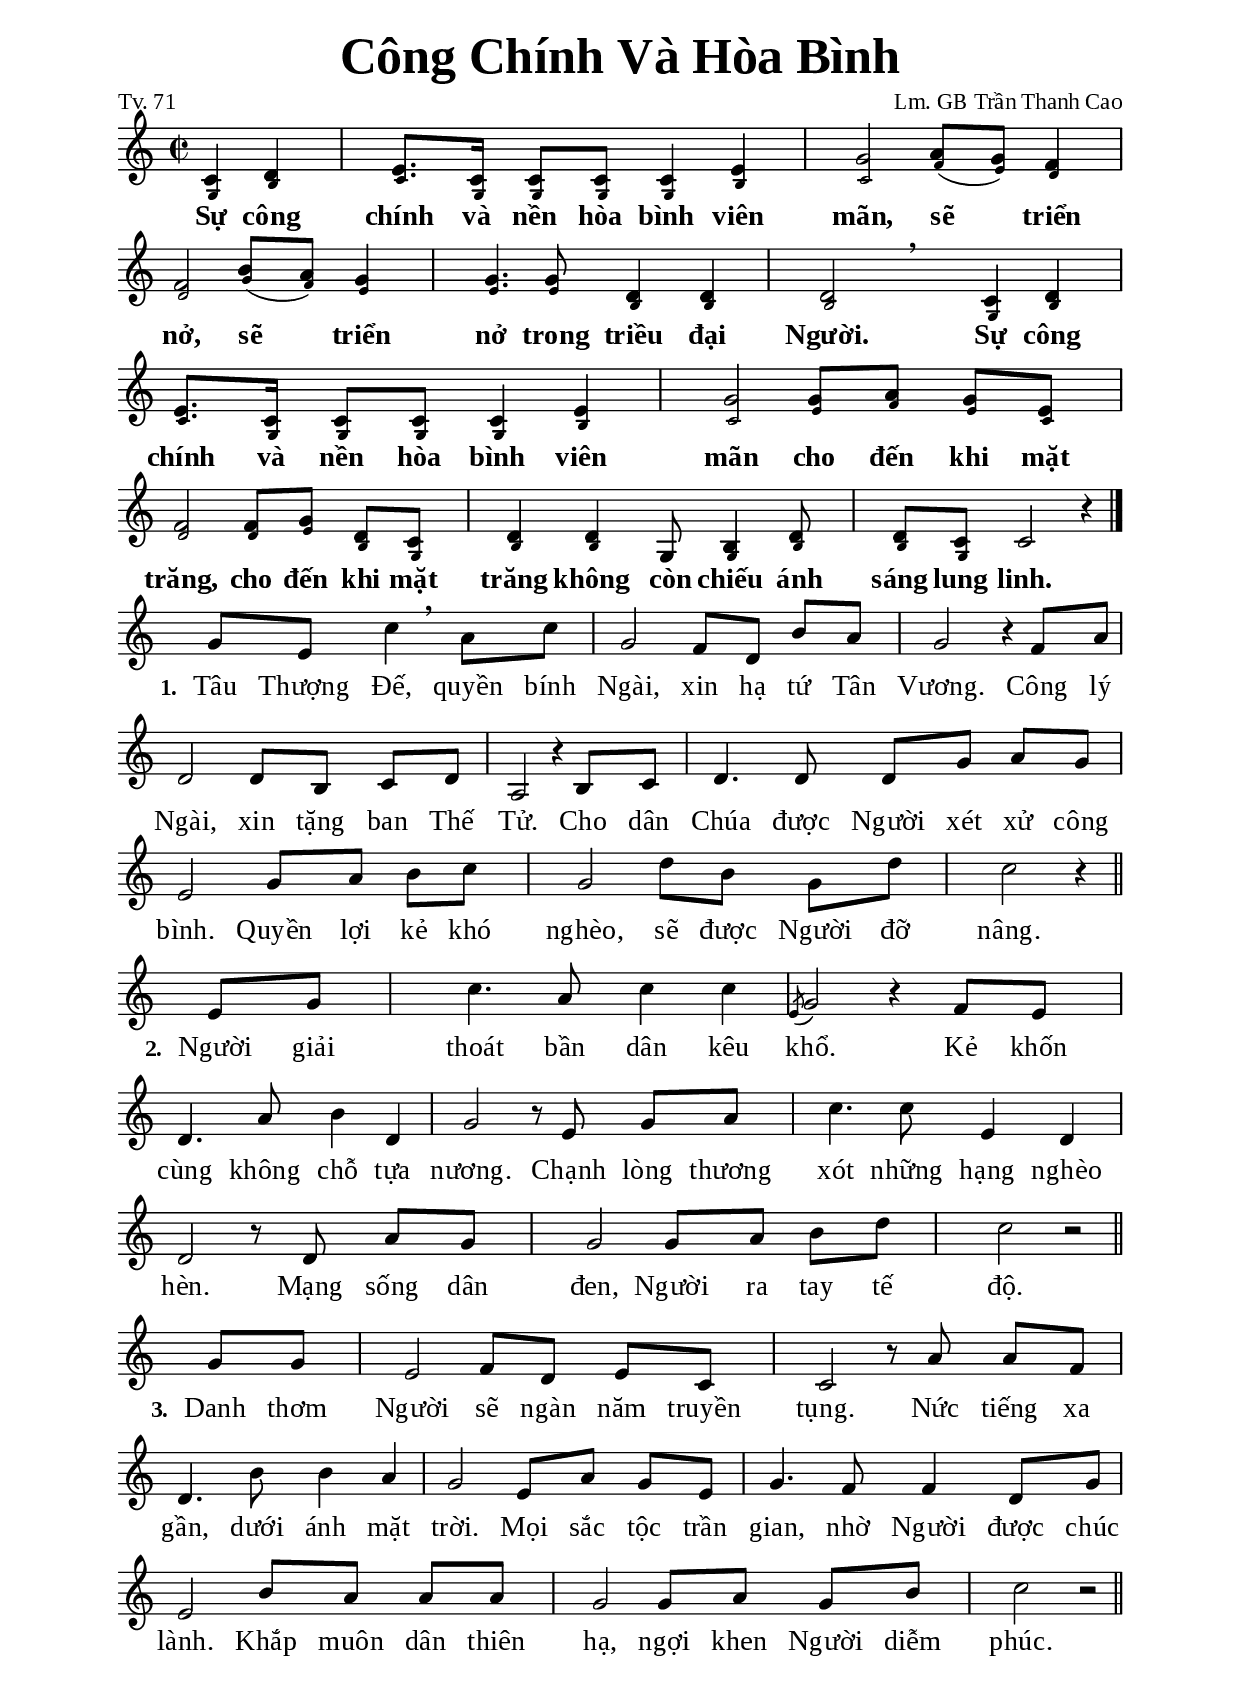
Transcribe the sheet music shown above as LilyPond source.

% Cài đặt chung
\version "2.22.1"
\include "english.ly"

\header {
  title = \markup { \fontsize #3 "Công Chính Và Hòa Bình" }
  poet = "Tv. 71"
  composer = "Lm. GB Trần Thanh Cao"
  %arranger = " "
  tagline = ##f
}

% Nhạc điệp khúc
nhacDiepKhucSop = \relative c' {
  \partial 2 c4 d |
  e8. c16 c8 c c4 e |
  g2 a8 _(g) f4 |
  f2 b8 _(a) g4 |
  g4. g8 d4 d |
  d2 \breathe c4 d |
  e8. c16 c8 c c4 e |
  g2 g8 a g e |
  f2 f8 g d c |
  d4 d g,8 b4 d8 |
  d c c2 r4 \bar "|."
}

nhacDiepKhucBas = \relative c' {
  \partial 2 g4 b |
  c8. g16 g8 g g4 b |
  c2 f8 (e) d4 |
  d2 g8 (f) e4 |
  e4. e8 b4 b |
  b2 g4 b |
  c8. g16 g8 g g4 b |
  c2 e8 f e c |
  d2 d8 e b g |
  b4 b g8 g4 b8 |
  b g c2 r4
}

% Nhạc phiên khúc
nhacPhienKhucMot = \relative c'' {
  \partial 2. g8 e c'4 \breathe a8 c |
  g2 f8 d b' a |
  g2 r4 f8 a |
  d,2 d8 b c d |
  a2 r4 b8 c |
  d4. d8 d g a g |
  e2 g8 a b c |
  g2 d'8 b g d' |
  c2 r4 \bar "||"
}

nhacPhienKhucHai = \relative c' {
  \override Score.SpacingSpanner.strict-grace-spacing = ##t
  \partial 4 e8 g |
  c4. a8 c4 c |
  \slashedGrace { e,8 (} g2) r4 f8 e |
  d4. a'8 b4 d, |
  g2 r8 e g a |
  c4. c8 e,4 d |
  d2 r8 d8 a' g |
  g2 g8 a b d |
  c2 r \bar "||"
}

nhacPhienKhucBa = \relative c' {
  \partial 4 g'8 g |
  e2 f8 d e c |
  c2 r8 a' a f |
  d4. b'8 b4 a |
  g2 e8 a g e |
  g4. f8 f4d8 g |
  e2 b'8 a a a |
  g2 g8 a g b |
  c2 r \bar "||"
}

% Lời điệp khúc
loiDiepKhuc = \lyricmode {
  Sự công chính và nền hòa bình viên mãn, sẽ triển nở,
  sẽ triển nở trong triều đại Người.
  Sự công chính và nền hòa bình viên mãn
  cho đến khi mặt trăng,
  cho đến khi mặt trăng không còn chiếu ánh sáng lung linh.
}

% Lời phiên khúc
loiPhienKhucMot = \lyricmode {
  \set stanza = #"1. "
  Tâu Thượng Đế, quyền bính Ngài, xin hạ tứ Tân Vương.
  Công lý Ngài, xin tặng ban Thế Tử.
  Cho dân Chúa được Người xét xử công bình.
  Quyền lợi kẻ khó nghèo, sẽ được Người đỡ nâng.
}

loiPhienKhucHai = \lyricmode {
  \set stanza = #"2. "
  Người giải thoát bần dân kêu khổ.
  Kẻ khốn cùng không chỗ tựa nương.
  Chạnh lòng thương xót những hạng nghèo hèn.
  Mạng sống dân đen, Người ra tay tế độ.
}

loiPhienKhucBa = \lyricmode {
  \set stanza = #"3. "
  Danh thơm Người sẽ ngàn năm truyền tụng.
  Nức tiếng xa gần, dưới ánh mặt trời.
  Mọi sắc tộc trần gian, nhờ Người được chúc lành.
  Khắp muôn dân thiên hạ, ngợi khen Người diễm phúc.
}


% Dàn trang
\paper {
  #(set-paper-size "a4")
  top-margin = 10\mm
  bottom-margin = 10\mm
  left-margin = 20\mm
  right-margin = 20\mm
  indent = #0
  #(define fonts
    (make-pango-font-tree
      "Liberation Serif"
      "Liberation Serif"
      "Liberation Serif"
      (/ 20 20)))
  page-count = #1
  system-system-spacing = #'((basic-distance . 12.5)
                             (minimum-distance . 12)
                             (padding . 1))
  score-system-spacing = #'((basic-distance . 12.5)
                             (minimum-distance . 12)
                             (padding . 1))
}

% Thiết lập tông và nhịp
TongNhip = {
  \key c \major \time 2/2 
  \set Timing.baseMoment = #(ly:make-moment 1/4)
  \set Timing.beatStructure = #'(1 1 1 1)
}

% Đổi kích thước nốt cho bè phụ
notBePhu =
#(define-music-function (font-size music) (number? ly:music?)
   (for-some-music
     (lambda (m)
       (if (music-is-of-type? m 'rhythmic-event)
           (begin
             (set! (ly:music-property m 'tweaks)
                   (cons `(font-size . ,font-size)
                         (ly:music-property m 'tweaks)))
             #t)
           #f))
     music)
   music)

\score {
  \new ChoirStaff <<
    \new Staff = diepKhuc \with {
        \consists "Merge_rests_engraver"
        %\magnifyStaff #(magstep +1)
        printPartCombineTexts = ##f
      }
      <<
      \new Voice \TongNhip \partCombine 
        \nhacDiepKhucSop
        \notBePhu -3 { \nhacDiepKhucBas }
      \new NullVoice = nhacThamChieu \nhacDiepKhucSop
      \new Lyrics \with {
          \override VerticalAxisGroup.
            nonstaff-relatedstaff-spacing.padding = #0.5
          \override VerticalAxisGroup.
            nonstaff-unrelatedstaff-spacing.padding = #0.2
        }
        \lyricsto nhacThamChieu \loiDiepKhuc
      >>
  >>
  \layout {
    \override Lyrics.LyricText.font-series = #'bold
    \override Lyrics.LyricText.font-size = #+2
    \override Lyrics.LyricSpace.minimum-distance = #0.5
    \override Score.BarNumber.break-visibility = ##(#f #f #f)
    \override Score.SpacingSpanner.uniform-stretching = ##t
    \override Score.SpacingSpanner packed-spacing = ##t
  }
}

\score {
  \new ChoirStaff <<
    \new Staff = phienKhuc \with {
        %\magnifyStaff #(magstep +1)
      }
      <<
      \new Voice = beSop {
        \TongNhip \nhacPhienKhucMot
      }
    >>
    \new Lyrics \with {
          \override VerticalAxisGroup.
            nonstaff-relatedstaff-spacing.padding = #1
          \override VerticalAxisGroup.
            nonstaff-unrelatedstaff-spacing.padding = #0.5
        }
        \lyricsto beSop \loiPhienKhucMot
  >>
  \layout {
    \override Staff.TimeSignature.transparent = ##t
    \override Lyrics.LyricText.font-size = #+2
    \override Lyrics.LyricSpace.minimum-distance = #2
    \override Score.BarNumber.break-visibility = ##(#f #f #f)
    \override Score.SpacingSpanner.uniform-stretching = ##t
    \override Score.SpacingSpanner packed-spacing = ##t
  }
}

\score {
  \new ChoirStaff <<
    \new Staff = phienKhuc \with {
        %\magnifyStaff #(magstep +1)
      }
      <<
      \new Voice = beSop {
        \TongNhip \nhacPhienKhucHai
      }
    >>
    \new Lyrics \with {
          \override VerticalAxisGroup.
            nonstaff-relatedstaff-spacing.padding = #1
          \override VerticalAxisGroup.
            nonstaff-unrelatedstaff-spacing.padding = #1
        }
        \lyricsto beSop \loiPhienKhucHai
  >>
  \layout {
    \override Staff.TimeSignature.transparent = ##t
    \override Lyrics.LyricText.font-size = #+2
    \override Lyrics.LyricSpace.minimum-distance = #1.5
    \override Score.BarNumber.break-visibility = ##(#f #f #f)
    \override Score.SpacingSpanner.uniform-stretching = ##t
    \override Score.SpacingSpanner packed-spacing = ##t
  }
}

\score {
  \new ChoirStaff <<
    \new Staff = phienKhuc \with {
        %\magnifyStaff #(magstep +1)
      }
      <<
      \new Voice = beSop {
        \TongNhip \nhacPhienKhucBa
      }
    >>
    \new Lyrics \with {
          \override VerticalAxisGroup.
            nonstaff-relatedstaff-spacing.padding = #1
          \override VerticalAxisGroup.
            nonstaff-unrelatedstaff-spacing.padding = #1
        }
        \lyricsto beSop \loiPhienKhucBa
  >>
  \layout {
    \override Staff.TimeSignature.transparent = ##t
    \override Lyrics.LyricText.font-size = #+2
    \override Lyrics.LyricSpace.minimum-distance = #2
    \override Score.BarNumber.break-visibility = ##(#f #f #f)
    \override Score.SpacingSpanner.uniform-stretching = ##t
    \override Score.SpacingSpanner packed-spacing = ##t
  }
}
